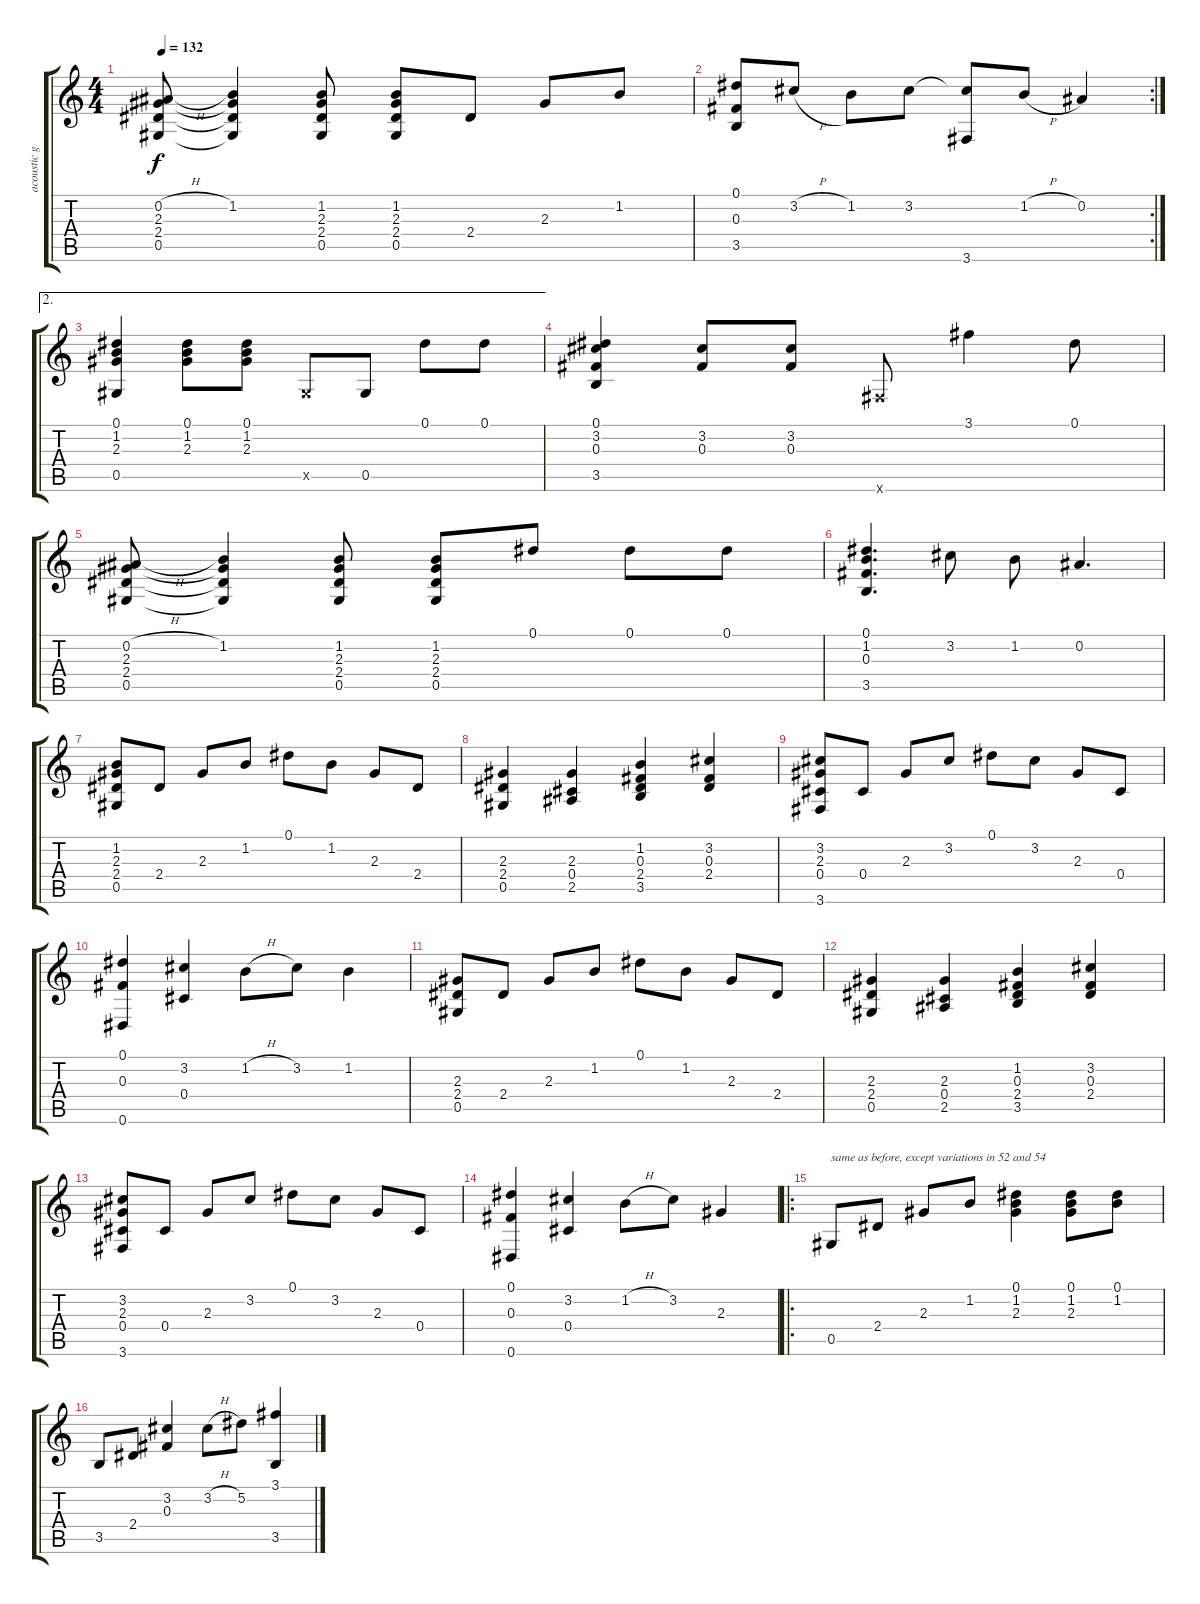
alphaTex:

\track ("acoustic guitar, tune down half-step: D#" "acoustic g") {instrument acousticguitarsteel}
\staff {score tabs}
\tuning (Eb4 Bb3 Gb3 Db3 Ab2 Eb2) {hide}
\ts (4 4)
\tempo 132
\clef g2
\ks c
(0.2{h} 2.3 2.4 0.5).8{dy f} (1.2 2.3{t} 2.4{t} 0.5{t}).4 (1.2 2.3 2.4 0.5).8 (1.2 2.3 2.4 0.5).8 2.4.8 2.3.8 1.2.8 |
\rc 2
(0.1 0.3 3.5).8 3.2{h}.8 1.2.8 3.2.8 (3.2{t} 3.6).8 1.2{h}.8 0.2.4 |
\ae 2
(0.1 1.2 2.3 0.5).4 (0.1 1.2 2.3).8 (0.1 1.2 2.3).8 0.5{x}.8 0.5.8 0.1.8 0.1.8 |
(0.1 3.2 0.3 3.5).4 (3.2 0.3).8 (3.2 0.3).8 3.6{x}.8 3.1.4 0.1.8 |
(0.2{h} 2.3 2.4 0.5).8 (1.2 2.3{t} 2.4{t} 0.5{t}).4 (1.2 2.3 2.4 0.5).8 (1.2 2.3 2.4 0.5).8 0.1.8 0.1.8 0.1.8 |
(0.1 1.2 0.3 3.5).4{d} 3.2.8 1.2.8 0.2.4{d} |
(1.2 2.3 2.4 0.5).8 2.4.8 2.3.8 1.2.8 0.1.8 1.2.8 2.3.8 2.4.8 |
(2.3 2.4 0.5).4 (2.3 0.4 2.5).4 (1.2 0.3 2.4 3.5).4 (3.2 0.3 2.4).4 |
(3.2 2.3 0.4 3.6).8 0.4.8 2.3.8 3.2.8 0.1.8 3.2.8 2.3.8 0.4.8 |
(0.1 0.3 0.6).4 (3.2 0.4).4 1.2{h}.8 3.2.8 1.2.4 |
(2.3 2.4 0.5).8 2.4.8 2.3.8 1.2.8 0.1.8 1.2.8 2.3.8 2.4.8 |
(2.3 2.4 0.5).4 (2.3 0.4 2.5).4 (1.2 0.3 2.4 3.5).4 (3.2 0.3 2.4).4 |
(3.2 2.3 0.4 3.6).8 0.4.8 2.3.8 3.2.8 0.1.8 3.2.8 2.3.8 0.4.8 |
(0.1 0.3 0.6).4 (3.2 0.4).4 1.2{h}.8 3.2.8 2.3.4 |
\ro
0.5.8{txt "same as before, except variations in 52 and 54"} 2.4.8 2.3.8 1.2.8 (0.1 1.2 2.3).4 (0.1 1.2 2.3).8 (0.1 1.2).8 |
3.5.8 2.4.8 (3.2 0.3).4 3.2{h}.8 5.2.8 (3.1 3.5).4
